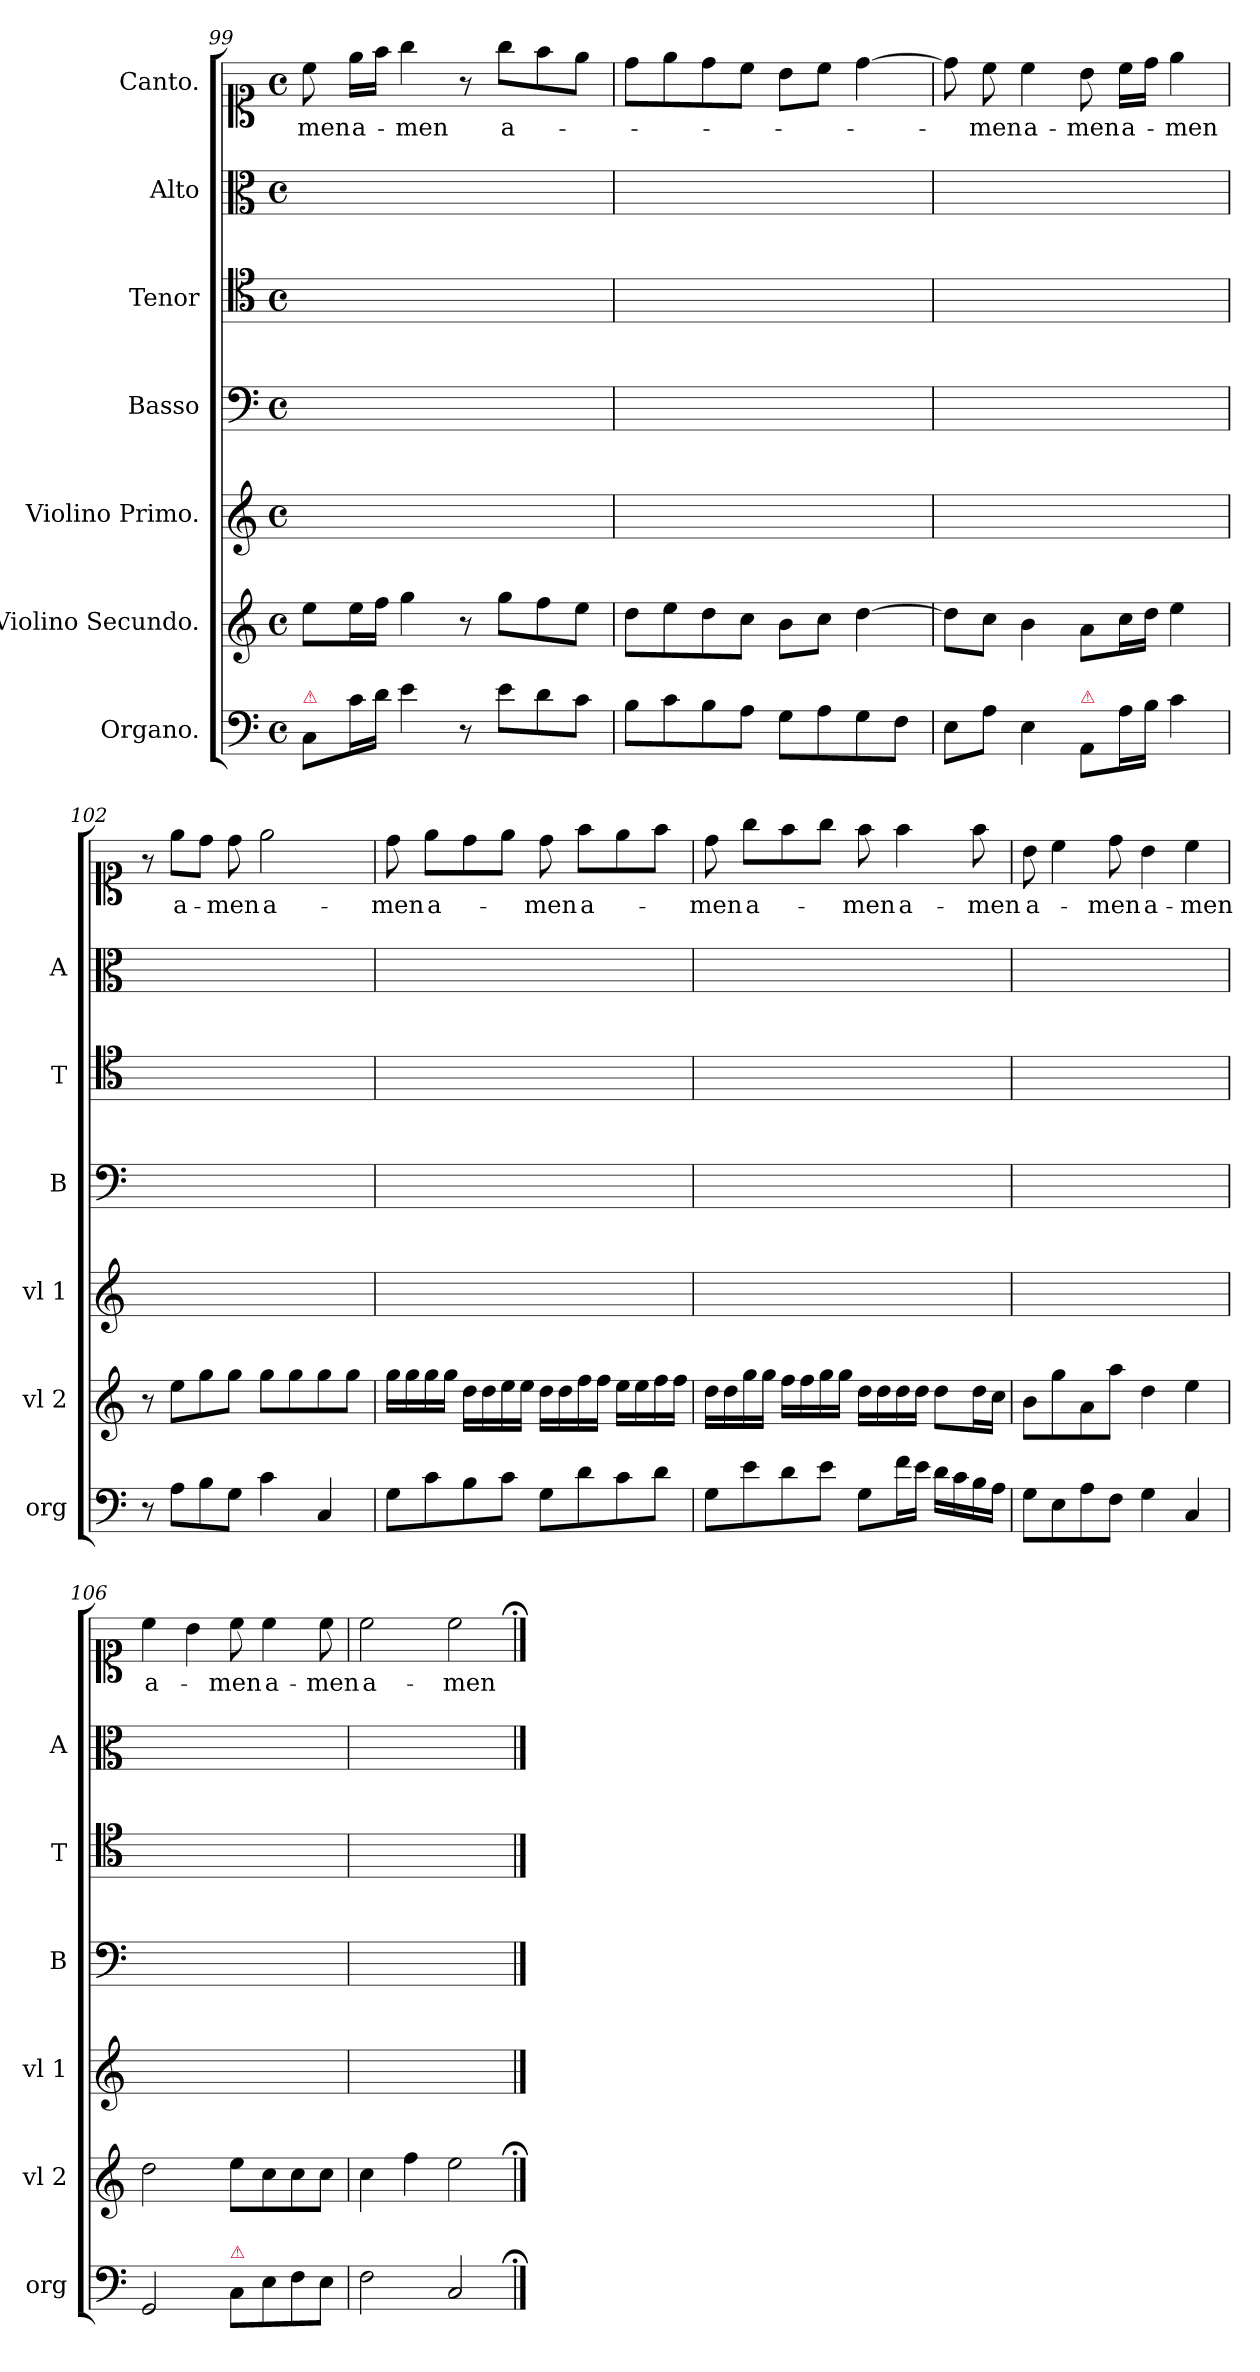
**kern	**kern	**kern	**kern	**kern	**kern	**kern	**text
*part7	*part6	*part5	*part4	*part3	*part2	*part1	*part1
*staff7	*staff6	*staff5	*staff4	*staff3	*staff2	*staff1	*staff1
*I"Organo.	*I"Violino Secundo.	*I"Violino Primo.	*I"Basso	*I"Tenor	*I"Alto	*I"Canto.	*
*I'org	*I'vl 2	*I'vl 1	*I'B	*I'T	*I'A	*	*
*clefF4	*clefG2	*clefG2	*clefF4	*clefC4	*clefC3	*clefC1	*
*k[]	*k[]	*k[]	*k[]	*k[]	*k[]	*k[]	*
*M4/4	*M4/4	*M4/4	*M4/4	*M4/4	*M4/4	*M4/4	*
*met(c)	*met(c)	*met(c)	*met(c)	*met(c)	*met(c)	*met(c)	*
=99	=99	=99	=99	=99	=99	=99	=99
!LO:TX:a:color=crimson:t=⚠	!	!	!	!	!	!	!
8C/L	8ee\L	1ryy	1ryy	1ryy	1ryy	8cc\	-men
16c\L	16ee\L	.	.	.	.	16ee\LL	a-
16d\JJ	16ff\JJ	.	.	.	.	16ff\JJ	.
4e\	4gg\	.	.	.	.	4gg\	-men
8r	8r	.	.	.	.	8r	.
8e\L	8gg\L	.	.	.	.	8gg\L	a-
8d\	8ff\	.	.	.	.	8ff\	.
8c\J	8ee\J	.	.	.	.	8ee\J	.
=100	=100	=100	=100	=100	=100	=100	=100
8B\L	8dd\L	1ryy	1ryy	1ryy	1ryy	8dd\L	.
8c\	8ee\	.	.	.	.	8ee\	.
8B\	8dd\	.	.	.	.	8dd\	.
8A\J	8cc\J	.	.	.	.	8cc\J	.
8G\L	8b\L	.	.	.	.	8b\L	.
8A\	8cc\J	.	.	.	.	8cc\J	.
8G\	[4dd\	.	.	.	.	[4dd\	.
8F\J	.	.	.	.	.	.	.
=101	=101	=101	=101	=101	=101	=101	=101
8E\L	8dd\L]	1ryy	1ryy	1ryy	1ryy	8dd\]	.
8A\J	8cc\J	.	.	.	.	8cc\	-men
!	!	!	!	!	!	!	!LO:LY:i
4E\	4b\	.	.	.	.	4cc\	a-
!LO:TX:a:color=crimson:t=⚠	!	!	!	!	!	!	!
!	!	!	!	!	!	!	!LO:LY:i
8AA/L	8a\L	.	.	.	.	8b\	-men
16A\L	16cc\L	.	.	.	.	16cc\LL	a-
16B\JJ	16dd\JJ	.	.	.	.	16dd\JJ	.
4c\	4ee\	.	.	.	.	4ee\	-men
=102	=102	=102	=102	=102	=102	=102	=102
8r	8r	1ryy	1ryy	1ryy	1ryy	8r	.
8A\L	8ee\L	.	.	.	.	8ee\L	a-
8B\	8gg\	.	.	.	.	8dd\J	.
8G\J	8gg\J	.	.	.	.	8dd\	-men
!	!	!	!	!	!	!	!LO:LY:i
4c\	8gg\L	.	.	.	.	2ee\	a-
.	8gg\	.	.	.	.	.	.
4C/	8gg\	.	.	.	.	.	.
.	8gg\J	.	.	.	.	.	.
=103	=103	=103	=103	=103	=103	=103	=103
!	!	!	!	!	!	!	!LO:LY:i
8G\L	16gg\LL	1ryy	1ryy	1ryy	1ryy	8dd\	-men
.	16gg\	.	.	.	.	.	.
8c\	16gg\	.	.	.	.	8ee\L	a-
.	16gg\JJ	.	.	.	.	.	.
8B\	16dd\LL	.	.	.	.	8dd\	.
.	16dd\	.	.	.	.	.	.
8c\J	16ee\	.	.	.	.	8ee\J	.
.	16ee\JJ	.	.	.	.	.	.
8G\L	16dd\LL	.	.	.	.	8dd\	-men
.	16dd\	.	.	.	.	.	.
8d\	16ff\	.	.	.	.	8ff\L	a-
.	16ff\JJ	.	.	.	.	.	.
8c\	16ee\LL	.	.	.	.	8ee\	.
.	16ee\	.	.	.	.	.	.
8d\J	16ff\	.	.	.	.	8ff\J	.
.	16ff\JJ	.	.	.	.	.	.
=104	=104	=104	=104	=104	=104	=104	=104
8G\L	16dd\LL	1ryy	1ryy	1ryy	1ryy	8dd\	-men
.	16dd\	.	.	.	.	.	.
8e\	16gg\	.	.	.	.	8gg\L	a-
.	16gg\JJ	.	.	.	.	.	.
8d\	16ff\LL	.	.	.	.	8ff\	.
.	16ff\	.	.	.	.	.	.
8e\J	16gg\	.	.	.	.	8gg\J	.
.	16gg\JJ	.	.	.	.	.	.
8G\L	16dd\LL	.	.	.	.	8ff\	-men
.	16dd\	.	.	.	.	.	.
!	!	!	!	!	!	!	!LO:LY:i
16f\L	16dd\	.	.	.	.	4ff\	a-
16e\JJ	16dd\JJ	.	.	.	.	.	.
16d\LL	8dd\L	.	.	.	.	.	.
16c\	.	.	.	.	.	.	.
!	!	!	!	!	!	!	!LO:LY:i
16B\	16dd\L	.	.	.	.	8ff\	-men
16A\JJ	16cc\JJ	.	.	.	.	.	.
=105	=105	=105	=105	=105	=105	=105	=105
8G\L	8b\L	1ryy	1ryy	1ryy	1ryy	8b\	a-
8E\	8gg\	.	.	.	.	4cc\	.
8A\	8a\	.	.	.	.	.	.
8F\J	8aa\J	.	.	.	.	8dd\	-men
!	!	!	!	!	!	!	!LO:LY:i
4G\	4dd\	.	.	.	.	4b\	a-
!	!	!	!	!	!	!	!LO:LY:i
4C/	4ee\	.	.	.	.	4cc\	-men
=106	=106	=106	=106	=106	=106	=106	=106
2GG/	2dd\	1ryy	1ryy	1ryy	1ryy	4cc\	a-
.	.	.	.	.	.	4b\	.
!LO:TX:a:color=crimson:t=⚠	!	!	!	!	!	!	!
8C/L	8ee\L	.	.	.	.	8cc\	-men
!	!	!	!	!	!	!	!LO:LY:i
8E\	8cc\	.	.	.	.	4cc\	a-
8F\	8cc\	.	.	.	.	.	.
!	!	!	!	!	!	!	!LO:LY:i
8E\J	8cc\J	.	.	.	.	8cc\	-men
=107	=107	=107	=107	=107	=107	=107	=107
2F\	4cc\	1ryy	1ryy	1ryy	1ryy	2cc\	a-
.	4ff\	.	.	.	.	.	.
2C/	2ee\	.	.	.	.	2cc\	-men
==;	==;	==	==	==	==	==;	==;
*-	*-	*-	*-	*-	*-	*-	*-
